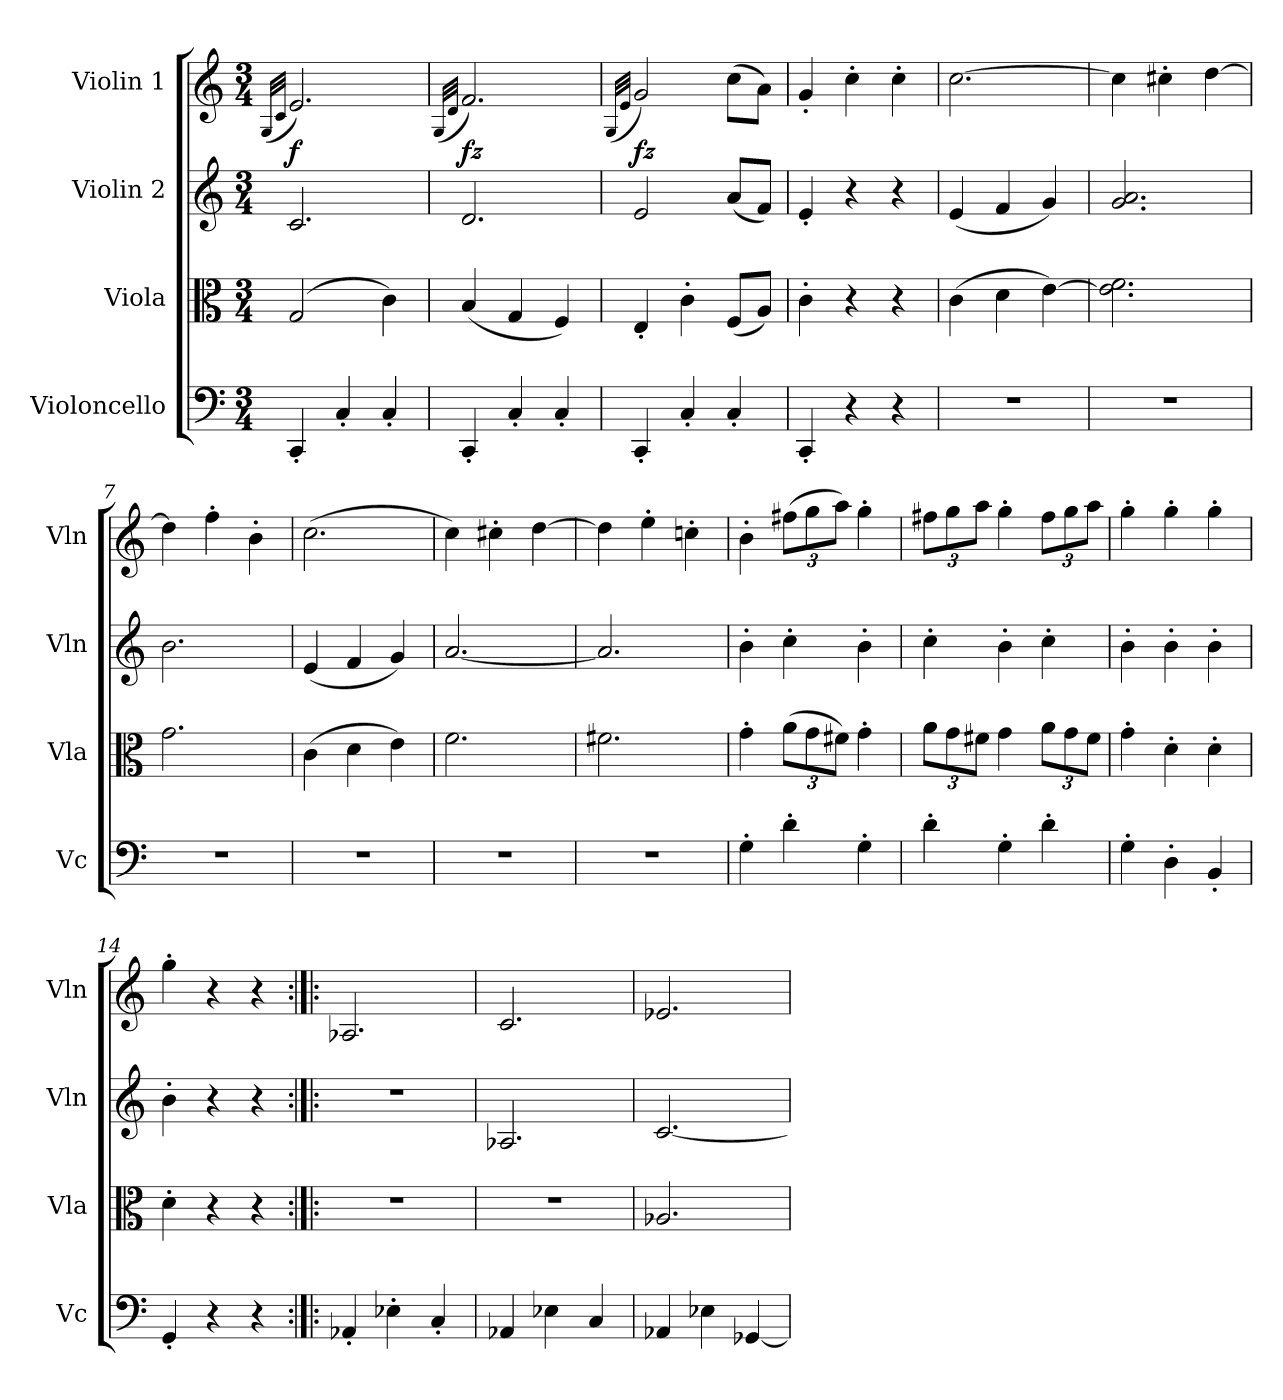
**kern	**kern	**kern	**kern	**dynam
*part4	*part3	*part2	*part1	*part1
*staff4	*staff3	*staff2	*staff1	*staff1
*I"Violoncello	*I"Viola	*I"Violin 2	*I"Violin 1	*
*I'Vc	*I'Vla	*I'Vln	*I'Vln	*
*clefF4	*clefC3	*clefG2	*clefG2	*
*k[]	*k[]	*k[]	*k[]	*
*C:	*C:	*C:	*C:	*
*M3/4	*M3/4	*M3/4	*M3/4	*
=1	=1	=1	=1	=1
.	.	.	(32qqG/LLL	.
.	.	.	32qqc/JJJ	.
4CC'	(2G	2.c	2.e)	f
4C'	.	.	.	.
4C'	4c)	.	.	.
=2	=2	=2	=2	=2
.	.	.	(32qqG/LLL	.
.	.	.	32qqd/JJJ	.
4CC'	(4B	2.d	2.f)	fz
4C'	4G	.	.	.
4C'	4F)	.	.	.
=3	=3	=3	=3	=3
.	.	.	(32qqG/LLL	.
.	.	.	32qqe/JJJ	.
4CC'	4E'	2e	2g)	fz
4C'	4c'	.	.	.
4C'	(8FL	(8aL	(8ccL	.
.	8AJ)	8fJ)	8aJ)	.
=4	=4	=4	=4	=4
4CC'	4c'	4e'	4g'	.
4r	4r	4r	4cc'	.
4r	4r	4r	4cc'	.
=5	=5	=5	=5	=5
2.r	(4c	(4e	[2.cc	.
.	4d	4f	.	.
.	[4e)	4g)	.	.
=6	=6	=6	=6	=6
2.r	2.e] 2.f	2.g 2.a	4cc]	.
.	.	.	4cc#X'	.
.	.	.	[4dd	.
=7	=7	=7	=7	=7
2.r	2.g	2.b	4dd]	.
.	.	.	4ff'	.
.	.	.	4b'	.
=8	=8	=8	=8	=8
2.r	(4c	(4e	(2.cc	.
.	4d	4f	.	.
.	4e)	4g)	.	.
=9	=9	=9	=9	=9
2.r	2.f	[2.a	4cc)	.
.	.	.	4cc#X'	.
.	.	.	[4dd	.
=10	=10	=10	=10	=10
2.r	2.f#X	2.a]	4dd]	.
.	.	.	4ee'	.
.	.	.	4ccn'	.
=11	=11	=11	=11	=11
4G'	4g'	4b'	4b'	.
4d'	(12aL	4cc'	(12ff#XL	.
.	12g	.	12gg	.
.	12f#XJ)	.	12aaJ)	.
4G'	4g'	4b'	4gg'	.
=12	=12	=12	=12	=12
4d'	12aL	4cc'	12ff#XL	.
.	12g	.	12gg	.
.	12f#XJ	.	12aaJ	.
4G'	4g	4b'	4gg'	.
4d'	12aL	4cc'	12ff#L	.
.	12g	.	12gg	.
.	12f#J	.	12aaJ	.
=13	=13	=13	=13	=13
4G'	4g'	4b'	4gg'	.
4D'	4d'	4b'	4gg'	.
4BB'	4d'	4b'	4gg'	.
=14	=14	=14	=14	=14
4GG'	4d'	4b'	4gg'	.
4r	4r	4r	4r	.
4r	4r	4r	4r	.
=15:|!|:	=15:|!|:	=15:|!|:	=15:|!|:	=15:|!|:
4AA-X'	2.r	2.r	2.A-X	.
4E-X'	.	.	.	.
4C'	.	.	.	.
=16	=16	=16	=16	=16
4AA-X	2.r	2.A-X	2.c	.
4E-X	.	.	.	.
4C	.	.	.	.
=17	=17	=17	=17	=17
4AA-X	2.A-X	[2.c	2.e-X	.
4E-X	.	.	.	.
[4GG-X	.	.	.	.
=	=	=	=	=
*-	*-	*-	*-	*-
